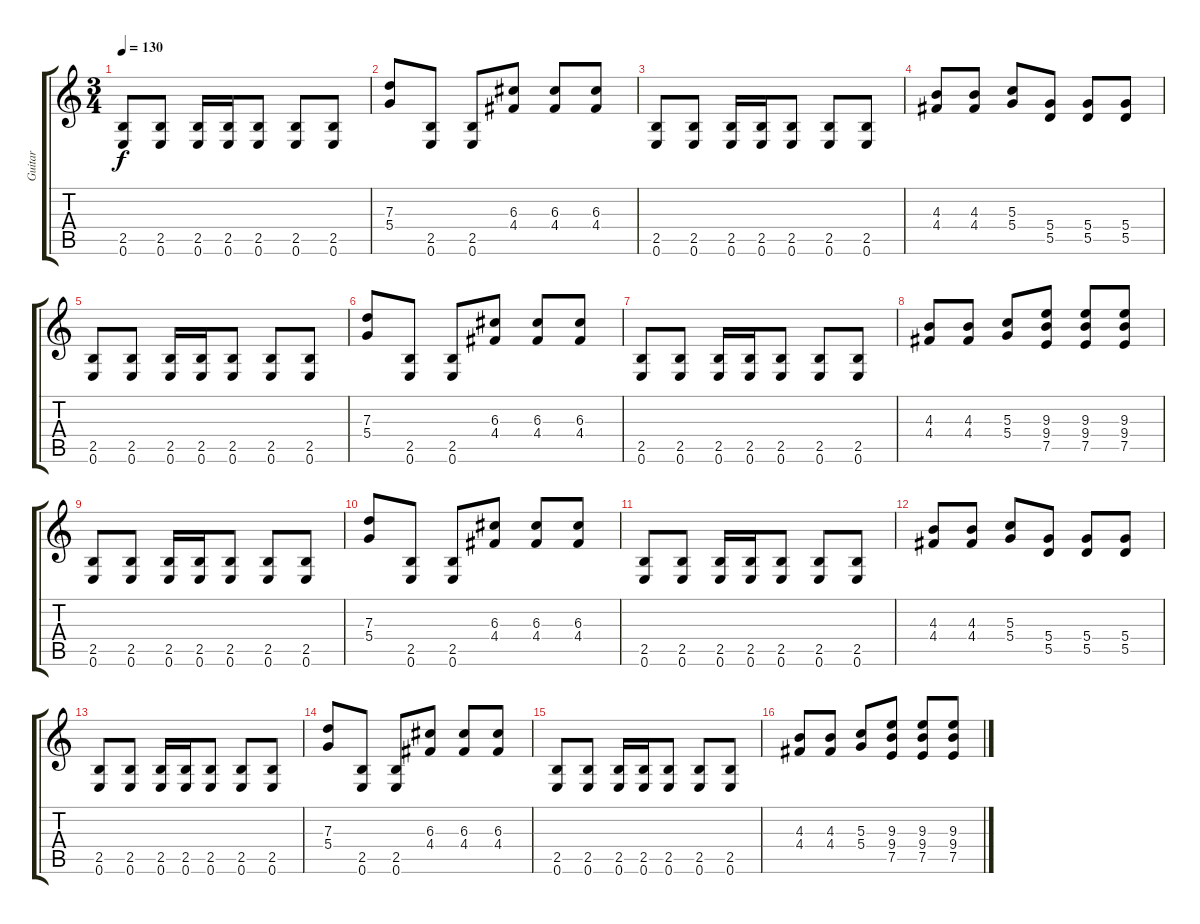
\track ("Guitar" "Guitar") {instrument overdrivenguitar}
\staff {score tabs}
\tuning (E4 B3 G3 D3 A2 E2) {hide}
\ts (3 4)
\tempo 130
\clef g2
\ks c
(2.5 0.6).8{dy f} (2.5 0.6).8 (2.5 0.6).16 (2.5 0.6).16 (2.5 0.6).8 (2.5 0.6).8 (2.5 0.6).8 |
(7.3 5.4).8 (2.5 0.6).8 (2.5 0.6).8 (6.3 4.4).8 (6.3 4.4).8 (6.3 4.4).8 |
(2.5 0.6).8 (2.5 0.6).8 (2.5 0.6).16 (2.5 0.6).16 (2.5 0.6).8 (2.5 0.6).8 (2.5 0.6).8 |
(4.3 4.4).8 (4.3 4.4).8 (5.3 5.4).8 (5.4 5.5).8 (5.4 5.5).8 (5.4 5.5).8 |
(2.5 0.6).8 (2.5 0.6).8 (2.5 0.6).16 (2.5 0.6).16 (2.5 0.6).8 (2.5 0.6).8 (2.5 0.6).8 |
(7.3 5.4).8 (2.5 0.6).8 (2.5 0.6).8 (6.3 4.4).8 (6.3 4.4).8 (6.3 4.4).8 |
(2.5 0.6).8 (2.5 0.6).8 (2.5 0.6).16 (2.5 0.6).16 (2.5 0.6).8 (2.5 0.6).8 (2.5 0.6).8 |
(4.3 4.4).8 (4.3 4.4).8 (5.3 5.4).8 (9.3 9.4 7.5).8 (9.3 9.4 7.5).8 (9.3 9.4 7.5).8 |
(2.5 0.6).8 (2.5 0.6).8 (2.5 0.6).16 (2.5 0.6).16 (2.5 0.6).8 (2.5 0.6).8 (2.5 0.6).8 |
(7.3 5.4).8 (2.5 0.6).8 (2.5 0.6).8 (6.3 4.4).8 (6.3 4.4).8 (6.3 4.4).8 |
(2.5 0.6).8 (2.5 0.6).8 (2.5 0.6).16 (2.5 0.6).16 (2.5 0.6).8 (2.5 0.6).8 (2.5 0.6).8 |
(4.3 4.4).8 (4.3 4.4).8 (5.3 5.4).8 (5.4 5.5).8 (5.4 5.5).8 (5.4 5.5).8 |
(2.5 0.6).8 (2.5 0.6).8 (2.5 0.6).16 (2.5 0.6).16 (2.5 0.6).8 (2.5 0.6).8 (2.5 0.6).8 |
(7.3 5.4).8 (2.5 0.6).8 (2.5 0.6).8 (6.3 4.4).8 (6.3 4.4).8 (6.3 4.4).8 |
(2.5 0.6).8 (2.5 0.6).8 (2.5 0.6).16 (2.5 0.6).16 (2.5 0.6).8 (2.5 0.6).8 (2.5 0.6).8 |
(4.3 4.4).8 (4.3 4.4).8 (5.3 5.4).8 (9.3 9.4 7.5).8 (9.3 9.4 7.5).8 (9.3 9.4 7.5).8
